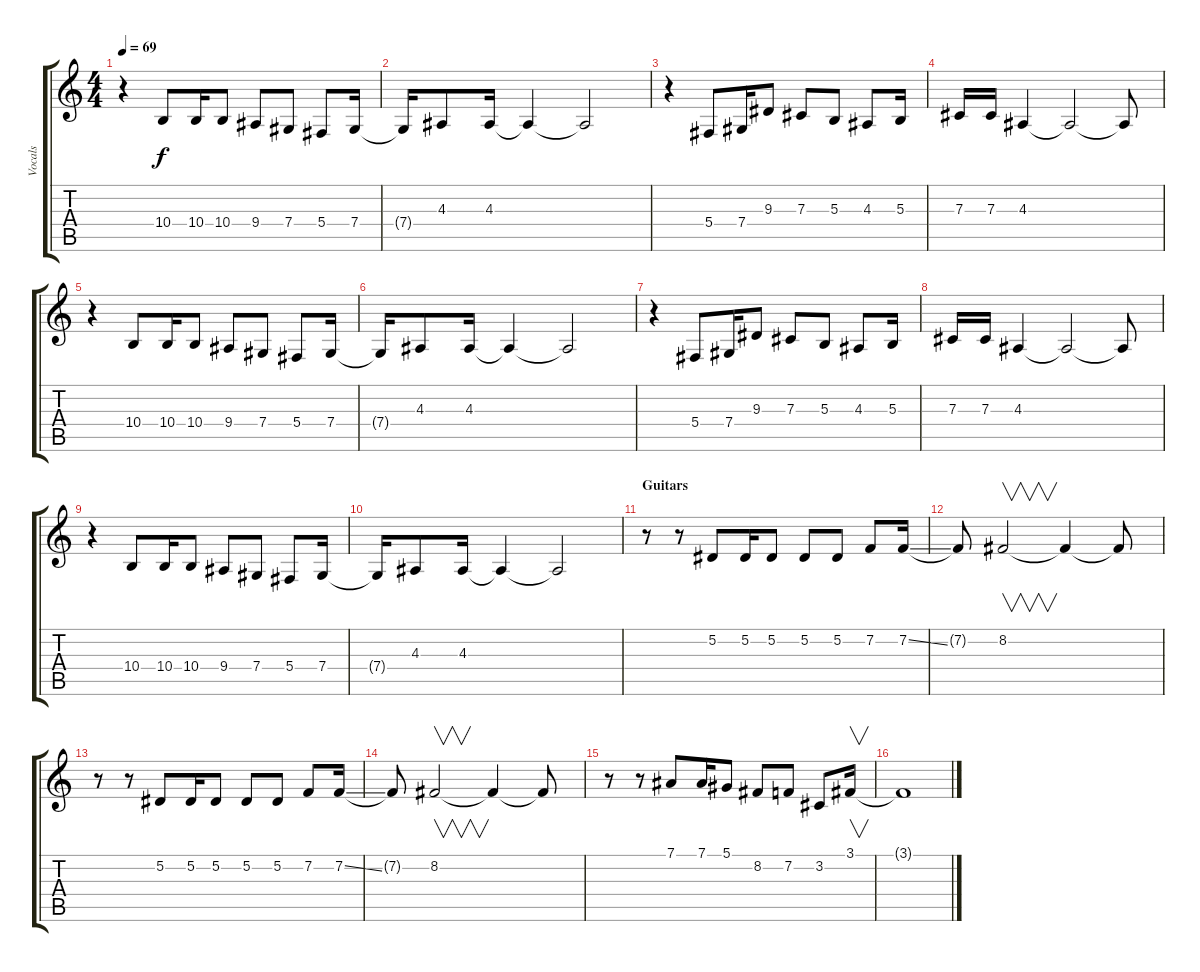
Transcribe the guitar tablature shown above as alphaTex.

\track ("Vocals" "Vocals") {instrument voiceoohs}
\staff {score tabs}
\tuning (Eb4 Bb3 Gb3 Db3 Ab2 Eb2) {hide}
\ts (4 4)
\tempo 69
\clef g2
\ks c
r.4{dy f} 10.4.8 10.4.16 10.4.8 9.4.8 7.4.8 5.4.8 7.4.16 |
7.4{t}.16 4.3.8 4.3.16 4.3{t}.4 4.3{t}.2 |
r.4 5.4.8 7.4.16 9.3.8 7.3.8 5.3.8 4.3.8 5.3.16 |
7.3.16 7.3.16 4.3.4 4.3{t}.2 4.3{t}.8 |
r.4 10.4.8 10.4.16 10.4.8 9.4.8 7.4.8 5.4.8 7.4.16 |
7.4{t}.16 4.3.8 4.3.16 4.3{t}.4 4.3{t}.2 |
r.4 5.4.8 7.4.16 9.3.8 7.3.8 5.3.8 4.3.8 5.3.16 |
7.3.16 7.3.16 4.3.4 4.3{t}.2 4.3{t}.8 |
r.4 10.4.8 10.4.16 10.4.8 9.4.8 7.4.8 5.4.8 7.4.16 |
7.4{t}.16 4.3.8 4.3.16 4.3{t}.4 4.3{t}.2 |
\section ("" "Guitars")
r.8 r.8 5.2.8 5.2.16 5.2.8 5.2.8 5.2.8 7.2.8 7.2{ss}.16 |
7.2{t}.8 8.2.2{v} 8.2{t}.4 8.2{t}.8 |
r.8 r.8 5.2.8 5.2.16 5.2.8 5.2.8 5.2.8 7.2.8 7.2{ss}.16 |
7.2{t}.8 8.2.2{v} 8.2{t}.4 8.2{t}.8 |
r.8 r.8 7.1.8 7.1.16 5.1.8 8.2.8 7.2.8 3.2.8 3.1.16{v} |
3.1{t}.1
